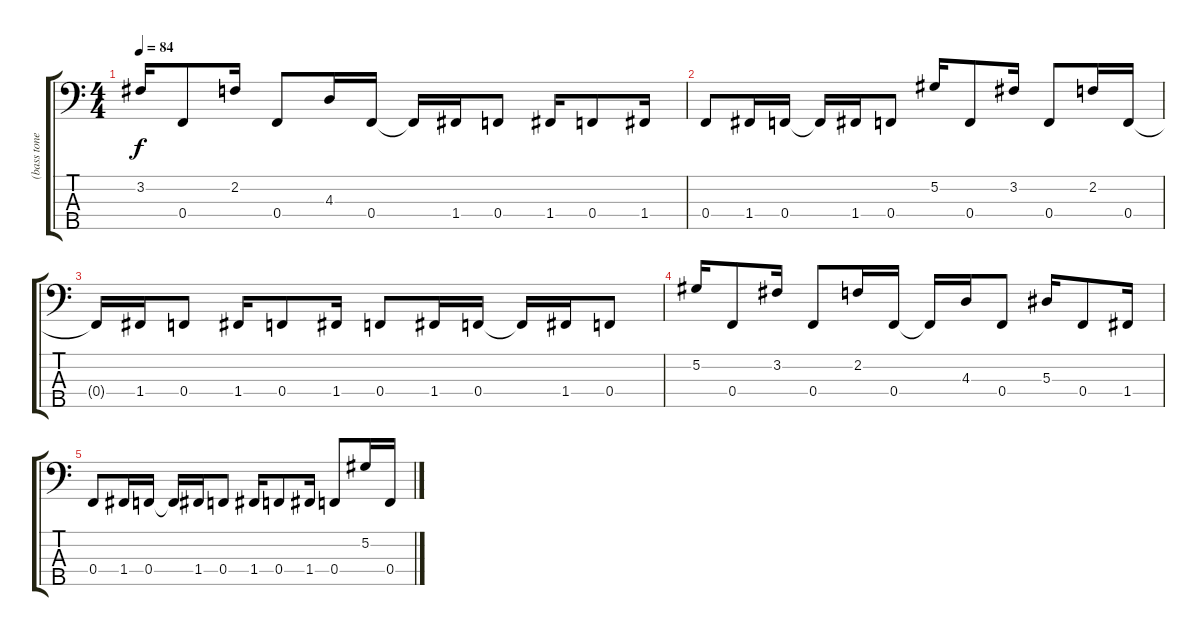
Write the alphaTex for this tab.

\track ("(bass tone)" "(bass tone") {instrument electricbasspick}
\staff {score tabs}
\tuning (Ab2 Eb2 Bb1 F1 C1) {hide}
\ts (4 4)
\tempo 84
\clef f4
\ks c
3.2.16{dy f} 0.4.8 2.2.16 0.4.8 4.3.16 0.4.16 0.4{t}.16 1.4.16 0.4.8 1.4.16 0.4.8 1.4.16 |
0.4.8{volume 0} 1.4.16 0.4.16 0.4{t}.16 1.4.16 0.4.8 5.2.16 0.4.8 3.2.16 0.4.8 2.2.16 0.4.16 |
0.4{t}.16 1.4.16 0.4.8 1.4.16 0.4.8 1.4.16 0.4.8 1.4.16 0.4.16 0.4{t}.16 1.4.16 0.4.8 |
5.2.16 0.4.8 3.2.16 0.4.8 2.2.16 0.4.16 0.4{t}.16 4.3.16 0.4.8 5.3.16 0.4.8 1.4.16 |
0.4.8 1.4.16 0.4.16 0.4{t}.16 1.4.16 0.4.8 1.4.16 0.4.8 1.4.16 0.4.8 5.2.16 0.4.16
